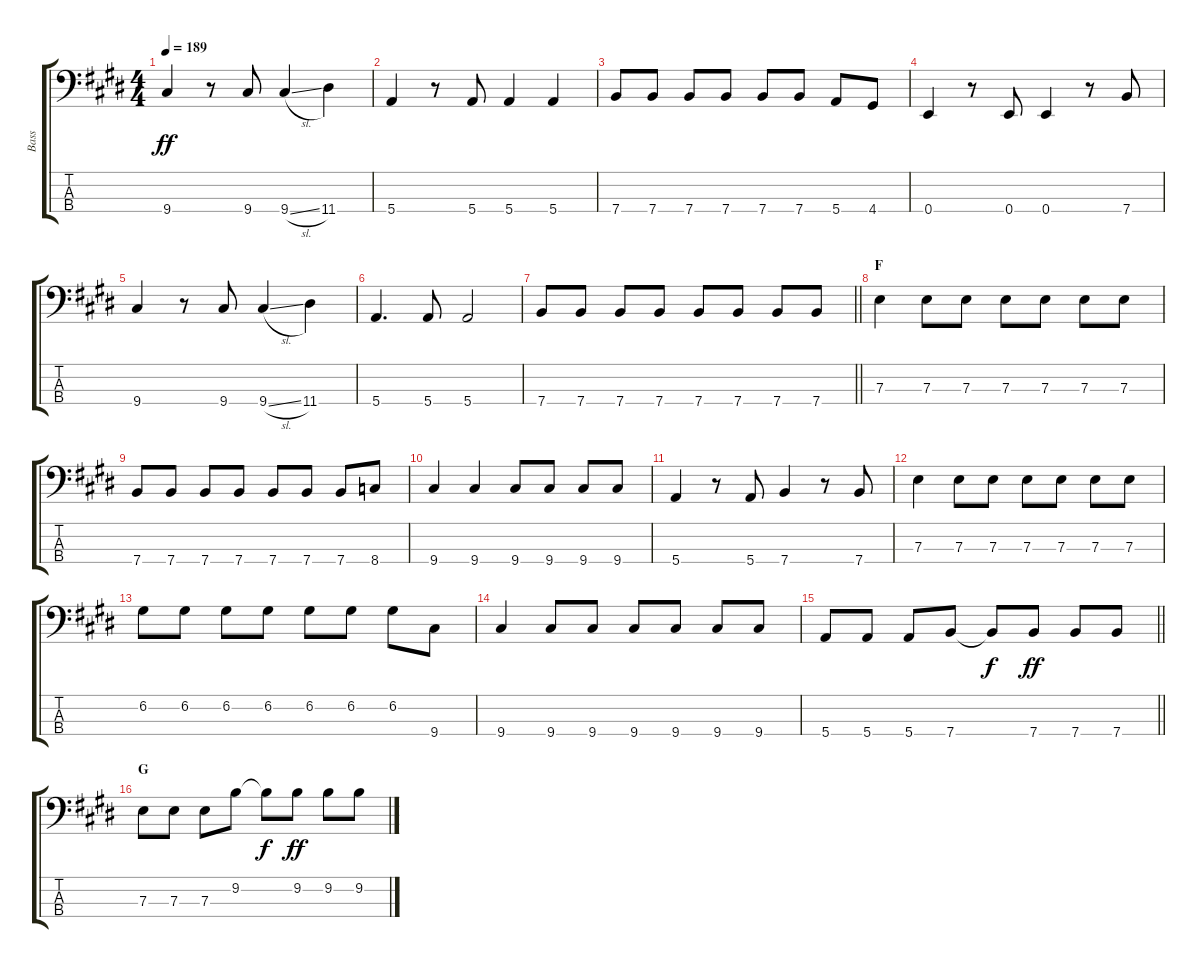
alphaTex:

\track ("Bass" "Bass") {instrument electricbasspick}
\staff {score tabs}
\tuning (G2 D2 A1 E1) {hide}
\ts (4 4)
\tempo 189
\clef f4
\ks e
9.4.4{dy ff} r.8 9.4.8 9.4{sl}.4 11.4.4 |
5.4.4 r.8 5.4.8 5.4.4 5.4.4 |
7.4.8 7.4.8 7.4.8 7.4.8 7.4.8 7.4.8 5.4.8 4.4.8 |
0.4.4 r.8 0.4.8 0.4.4 r.8 7.4.8 |
9.4.4 r.8 9.4.8 9.4{sl}.4 11.4.4 |
5.4.4{d} 5.4.8 5.4.2 |
\barLineRight lightlight
7.4.8 7.4.8 7.4.8 7.4.8 7.4.8 7.4.8 7.4.8 7.4.8 |
\section ("" "F")
7.3.4 7.3.8 7.3.8 7.3.8 7.3.8 7.3.8 7.3.8 |
7.4.8 7.4.8 7.4.8 7.4.8 7.4.8 7.4.8 7.4.8 8.4.8 |
9.4.4 9.4.4 9.4.8 9.4.8 9.4.8 9.4.8 |
5.4.4 r.8 5.4.8 7.4.4 r.8 7.4.8 |
7.3.4 7.3.8 7.3.8 7.3.8 7.3.8 7.3.8 7.3.8 |
6.2.8 6.2.8 6.2.8 6.2.8 6.2.8 6.2.8 6.2.8 9.4.8 |
9.4.4 9.4.8 9.4.8 9.4.8 9.4.8 9.4.8 9.4.8 |
\barLineRight lightlight
5.4.8 5.4.8 5.4.8 7.4.8 7.4{t}.8{dy f} 7.4.8{dy ff} 7.4.8 7.4.8 |
\section ("" "G")
7.3.8 7.3.8 7.3.8 9.2.8 9.2{t}.8{dy f} 9.2.8{dy ff} 9.2.8 9.2.8
